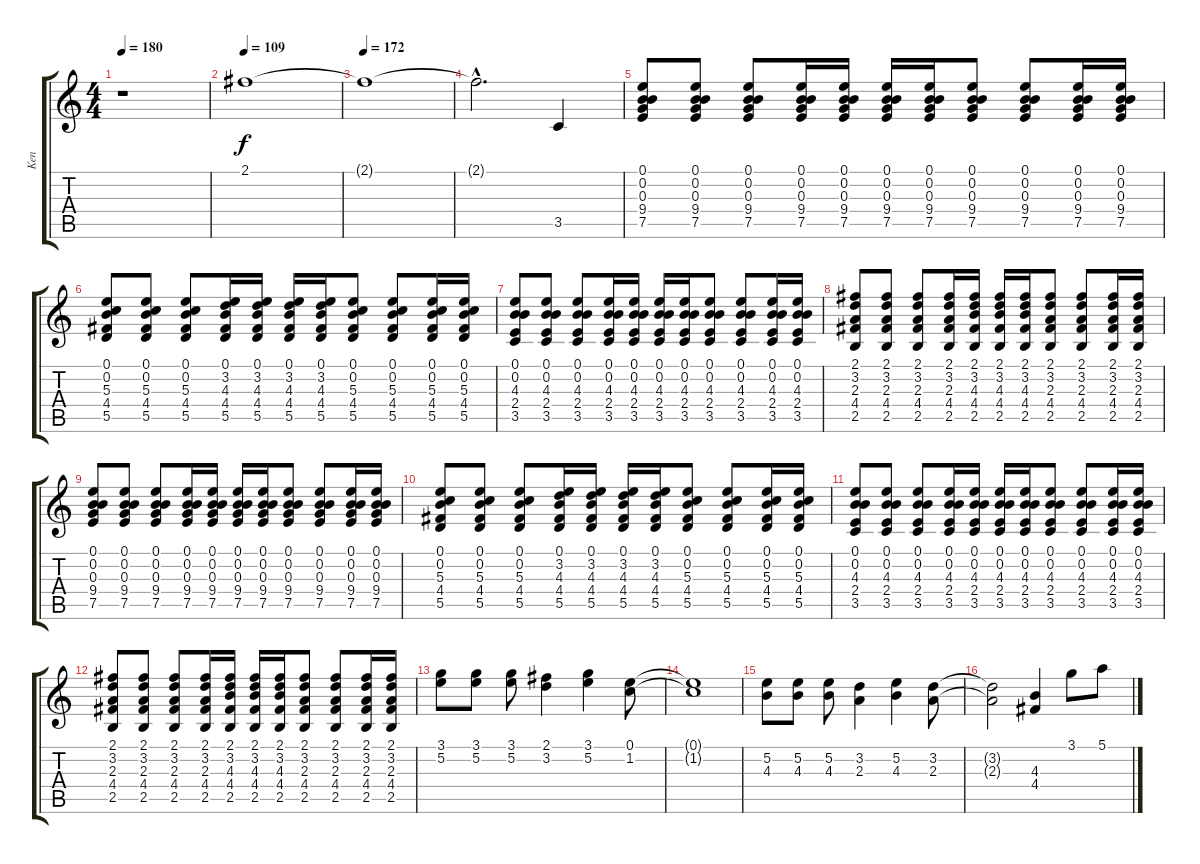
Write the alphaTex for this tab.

\track ("Ken" "Ken") {instrument distortionguitar}
\staff {score tabs}
\tuning (E4 B3 G3 D3 A2 E2) {hide}
\ts (4 4)
\tempo 180
\clef g2
\ks c
r.1{dy f instrument distortionguitar} |
\tempo 109
2.1.1{volume 16 instrument guitarharmonics} |
\tempo 172
2.1{t}.1 |
2.1{hac t}.2{d} 3.5.4{volume 11 instrument distortionguitar} |
(0.1 0.2 0.3 9.4 7.5).8 (0.1 0.2 0.3 9.4 7.5).8 (0.1 0.2 0.3 9.4 7.5).8 (0.1 0.2 0.3 9.4 7.5).16 (0.1 0.2 0.3 9.4 7.5).16 (0.1 0.2 0.3 9.4 7.5).16 (0.1 0.2 0.3 9.4 7.5).16 (0.1 0.2 0.3 9.4 7.5).8 (0.1 0.2 0.3 9.4 7.5).8 (0.1 0.2 0.3 9.4 7.5).16 (0.1 0.2 0.3 9.4 7.5).16 |
(0.1 0.2 5.3 4.4 5.5).8 (0.1 0.2 5.3 4.4 5.5).8 (0.1 0.2 5.3 4.4 5.5).8 (0.1 3.2 4.3 4.4 5.5).16 (0.1 3.2 4.3 4.4 5.5).16 (0.1 3.2 4.3 4.4 5.5).16 (0.1 3.2 4.3 4.4 5.5).16 (0.1 0.2 5.3 4.4 5.5).8 (0.1 0.2 5.3 4.4 5.5).8 (0.1 0.2 5.3 4.4 5.5).16 (0.1 0.2 5.3 4.4 5.5).16 |
(0.1 0.2 4.3 2.4 3.5).8 (0.1 0.2 4.3 2.4 3.5).8 (0.1 0.2 4.3 2.4 3.5).8 (0.1 0.2 4.3 2.4 3.5).16 (0.1 0.2 4.3 2.4 3.5).16 (0.1 0.2 4.3 2.4 3.5).16 (0.1 0.2 4.3 2.4 3.5).16 (0.1 0.2 4.3 2.4 3.5).8 (0.1 0.2 4.3 2.4 3.5).8 (0.1 0.2 4.3 2.4 3.5).16 (0.1 0.2 4.3 2.4 3.5).16 |
(2.1 3.2 2.3 4.4 2.5).8 (2.1 3.2 2.3 4.4 2.5).8 (2.1 3.2 2.3 4.4 2.5).8 (2.1 3.2 2.3 4.4 2.5).16 (2.1 3.2 4.3 4.4 2.5).16 (2.1 3.2 4.3 4.4 2.5).16 (2.1 3.2 4.3 4.4 2.5).16 (2.1 3.2 2.3 4.4 2.5).8 (2.1 3.2 2.3 4.4 2.5).8 (2.1 3.2 2.3 4.4 2.5).16 (2.1 3.2 2.3 4.4 2.5).16 |
(0.1 0.2 0.3 9.4 7.5).8 (0.1 0.2 0.3 9.4 7.5).8 (0.1 0.2 0.3 9.4 7.5).8 (0.1 0.2 0.3 9.4 7.5).16 (0.1 0.2 0.3 9.4 7.5).16 (0.1 0.2 0.3 9.4 7.5).16 (0.1 0.2 0.3 9.4 7.5).16 (0.1 0.2 0.3 9.4 7.5).8 (0.1 0.2 0.3 9.4 7.5).8 (0.1 0.2 0.3 9.4 7.5).16 (0.1 0.2 0.3 9.4 7.5).16 |
(0.1 0.2 5.3 4.4 5.5).8 (0.1 0.2 5.3 4.4 5.5).8 (0.1 0.2 5.3 4.4 5.5).8 (0.1 3.2 4.3 4.4 5.5).16 (0.1 3.2 4.3 4.4 5.5).16 (0.1 3.2 4.3 4.4 5.5).16 (0.1 3.2 4.3 4.4 5.5).16 (0.1 0.2 5.3 4.4 5.5).8 (0.1 0.2 5.3 4.4 5.5).8 (0.1 0.2 5.3 4.4 5.5).16 (0.1 0.2 5.3 4.4 5.5).16 |
(0.1 0.2 4.3 2.4 3.5).8 (0.1 0.2 4.3 2.4 3.5).8 (0.1 0.2 4.3 2.4 3.5).8 (0.1 0.2 4.3 2.4 3.5).16 (0.1 0.2 4.3 2.4 3.5).16 (0.1 0.2 4.3 2.4 3.5).16 (0.1 0.2 4.3 2.4 3.5).16 (0.1 0.2 4.3 2.4 3.5).8 (0.1 0.2 4.3 2.4 3.5).8 (0.1 0.2 4.3 2.4 3.5).16 (0.1 0.2 4.3 2.4 3.5).16 |
(2.1 3.2 2.3 4.4 2.5).8 (2.1 3.2 2.3 4.4 2.5).8 (2.1 3.2 2.3 4.4 2.5).8 (2.1 3.2 2.3 4.4 2.5).16 (2.1 3.2 4.3 4.4 2.5).16 (2.1 3.2 4.3 4.4 2.5).16 (2.1 3.2 4.3 4.4 2.5).16 (2.1 3.2 2.3 4.4 2.5).8 (2.1 3.2 2.3 4.4 2.5).8 (2.1 3.2 2.3 4.4 2.5).16 (2.1 3.2 2.3 4.4 2.5).16 |
(3.1 5.2).8 (3.1 5.2).8 (3.1 5.2).8 (2.1 3.2).4 (3.1 5.2).4 (0.1 1.2).8 |
(0.1{t} 1.2{t}).1 |
(5.2 4.3).8 (5.2 4.3).8 (5.2 4.3).8 (3.2 2.3).4 (5.2 4.3).4 (3.2 2.3).8 |
(3.2{t} 2.3{t}).2 (4.3 4.4).4 3.1.8 5.1.8
